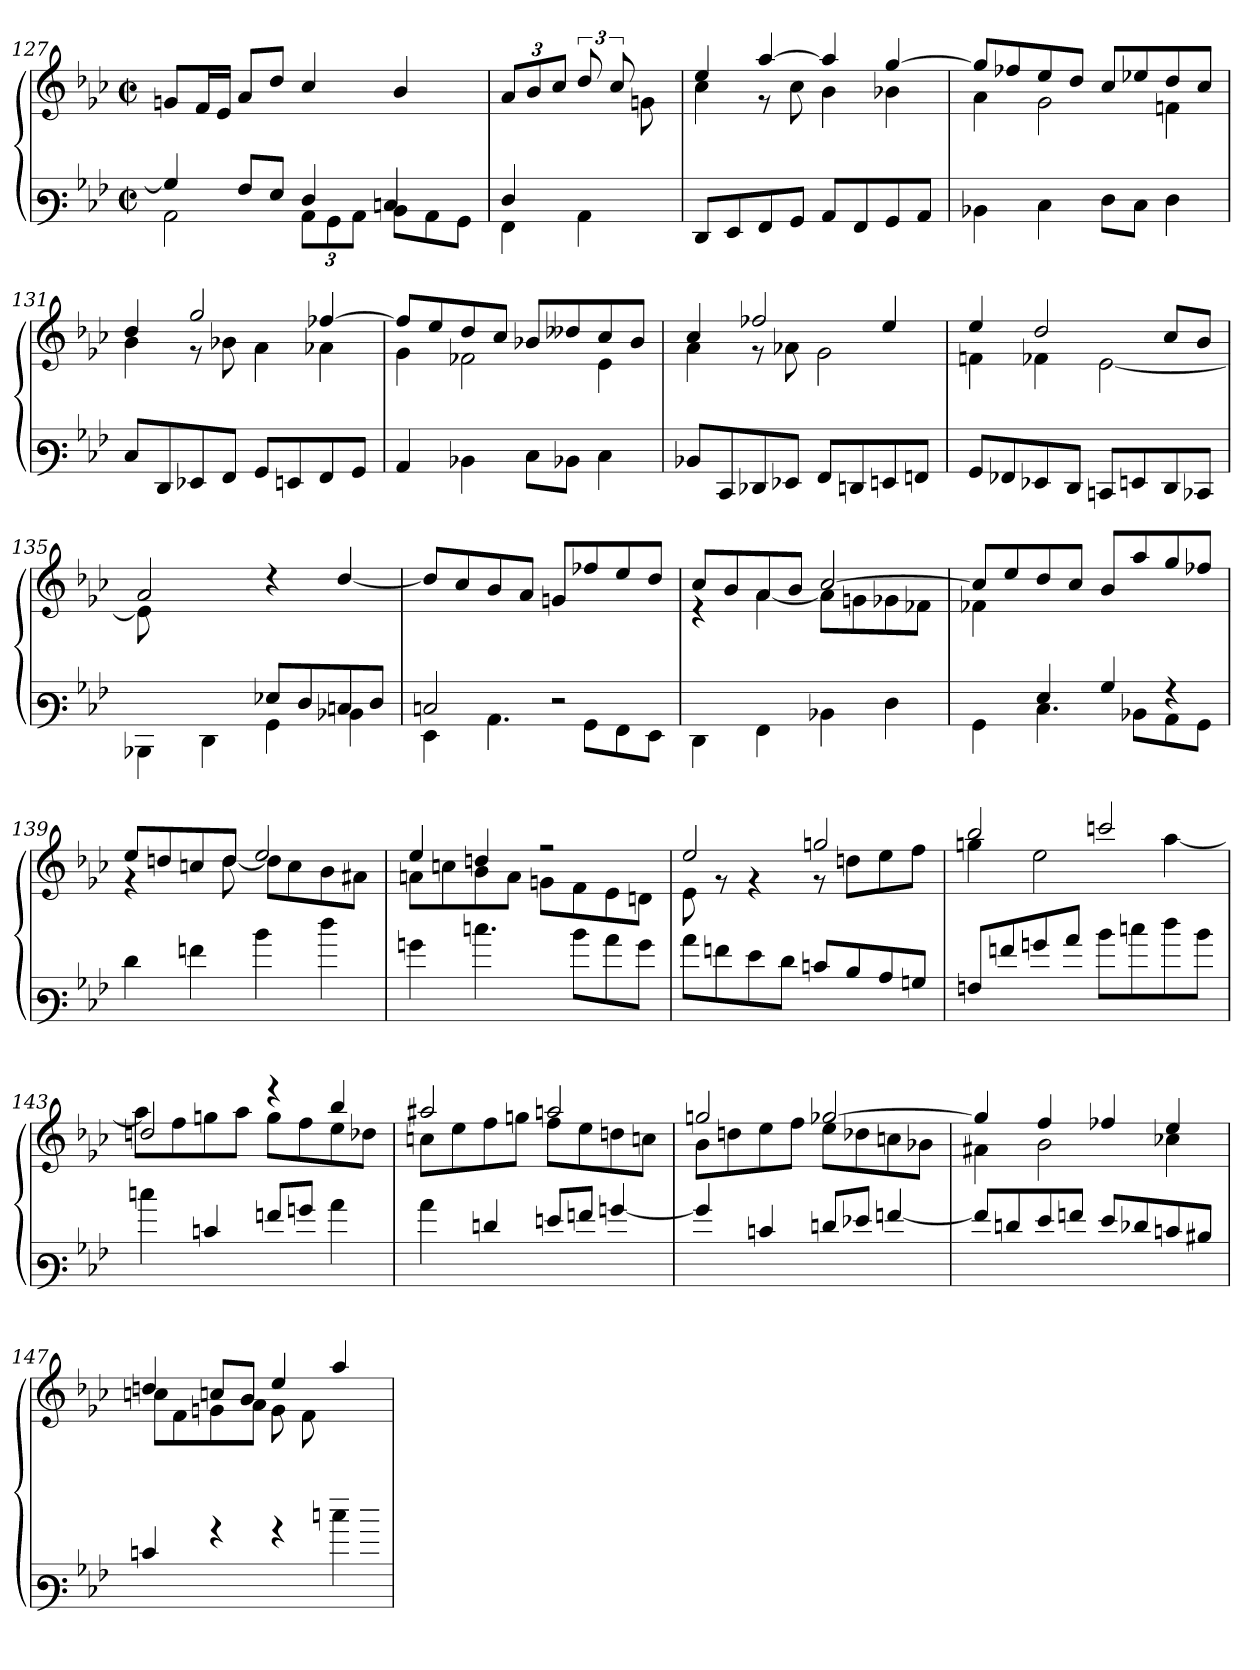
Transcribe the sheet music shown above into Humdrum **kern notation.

**kern	**kern
*part1	*part1
*staff2	*staff1
*clefF3	*clefG3
*k[b-e-a-]	*k[b-e-a-]
*M2/2	*M2/2
*met(c|)	*met(c|)
=127	=127
*^	*
2C\	4B-/]	8en/L
.	.	16d/L
.	.	16c/JJ
.	8A-/L	8f/L
.	8G/J	8b-/J
12C\L	4F/	4a-/
12BB-\	.	.
12C\J	.	.
8D\L	4En/	4g/
8C\	.	.
8BB-\J	8ryy	8ryy
=128	=128	=128
4F/	4AA-\	12f/L
.	.	12g/
.	.	12a-/J
24ryy	4C\	12b-/L
4ryy	.	.
.	.	12a-/
.	.	8en\
.	24ryy	.
*v	*v	*
!!LO:LB:g=z
=129	=129
*	*^
8FF/L	4cc/	4a-\
8GG/	.	.
8AA-/	[>4ff/	8re
8BB-/J	.	8a-\
8C/L	4ff/]	4g\
8AA-/	.	.
8BB-/	[>4ee-/	4g-X\
8C/J	.	.
=130	=130	=130
4D-X\	8ee-/L]	4f\
.	8dd-X/	.
4E-\	8cc/	2e-\
.	8b-/J	.
8F\L	8a-/L	.
8E-\J	8cc-X/	.
4F\	8b-/	4dn\
.	8a-/J	.
=131	=131	=131
8E-/L	4b-/	4g\
8FF/	.	.
8GG-X/	2ee-/	8re
8AA-/J	.	8g-X\
8BB-/L	.	4f\
8GGn/	.	.
8AA-/	[>4dd-X/	4f-X\
8BB-/J	.	.
=132	=132	=132
4C/	8dd-/L]	4e-\
.	8cc/	.
4D-X\	8b-/	2d-X\
.	8a-/J	.
8E-\L	8g-X/L	.
8D-X\J	8b--X/	.
4E-\	8a-/	4c\
.	8g-/J	.
=133	=133	=133
8D-X/L	4a-/	4f\
8EE-/	.	.
8FF-X/	2dd-X/	8re
8GG-X/J	.	8f-X\
8AA-/L	.	2e-\
8FFn/	.	.
8GGn/	4cc/	.
8AAn/J	.	.
!!LO:LB:g=z	!!
=134	=134	=134
8BB-/L	4cc/	4dn\
8AA-X/	.	.
8GG-X/	2b-/	4d-X\
8FF/J	.	.
8EEn/L	.	[<2c\
8GGn/	.	.
8FF/	8a-/L	.
8EE-X/J	8g/J	.
=135	=135	=135
*^	*	*
8ryy	4DD-X\	2f/	8c\L]
8c/	.	.	2..ryy
8B-/	4FF\	.	.
8A-/J	.	.	.
8G-X/L	4BB-\	4rb	.
8F/	.	.	.
8En/	4D-\	[>4b-/	.
8F/J	.	.	.
*	*	*v	*v
=136	=136	=136
2En/	4GG\	8b-/L]
.	.	8a-/
.	4.C\	8g/
.	.	8f/J
2rG	.	8en/L
.	8BB-\L	8dd-X/
.	8AA-\	8cc/
.	8GG\J	8b-/J
*v	*v	*
=137	=137
*	*^
4FF\	8a-/L	4rc
.	8g/	.
4AA-\	8f/	[<4f\
.	8g/J	.
4D-X\	[>2a-/	8f\L]
.	.	8en\
4F\	.	8e-X\
.	.	8d-\J
=138	=138	=138
*^	*	*
4ryy	4BB-\	8a-/L]	4d-X\
.	.	8cc/	.
4G/	4.E-\	8b-/	2.ryy
.	.	8a-/J	.
4B-/	.	8g/L	.
.	8D-X\L	8ff/	.
4rA	8C\	8ee-/	.
.	8BB-\J	8dd-X/J	.
*v	*v	*	*
!!LO:PB:g=z	!!
=139	=139	=139
4f\	8cc/L	4re
.	8b/	.
4a\	8a/	8ryy
.	8b/J	[<8b\
4dd\	2cc/	8b\L]
.	.	8a\
4ff\	.	8g\
.	.	8f#X\J
=140	=140	=140
4bn\	4cc/	8fn\L
.	.	8a\
4.ee\	4bn/	8g\
.	.	8f\J
.	2ree	8e\L
8dd\L	.	8d\
8cc\	.	8c\
8b\J	.	8Bn\J
=141	=141	=141
8cc\L	2cc/	8c\
8a\	.	8re
8g\	.	4re
8f\J	.	.
8e/L	2ee/	8re
8d/	.	8bn\L
8c/	.	8cc\
8B/J	.	8dd\J
=142	=142	=142
8A/L	2gg/	4ee\
8a/	.	.
8b/	.	2cc\
8cc/J	.	.
8dd\L	2aa/	.
8ee\	.	.
8ff\	.	[<4ff\
8dd\J	.	.
=143	=143	=143
4ee\	2b/	8ff\L]
.	.	8dd\
4e/	.	8ee\
.	.	8ff\J
8a/L	4rbb	8ee\L
8b/J	.	8dd\
4cc\	4gg/	8cc\
.	.	8b-X\J
!!LO:LB:g=z	!!
=144	=144	=144
4cc\	2ff#X/	8an\L
.	.	8cc\
4fn/	.	8dd\
.	.	8ee\J
8gn/L	2ffn/	8dd\L
8a/J	.	8cc\
[<4b/	.	8bn\
.	.	8an\J
=145	=145	=145
4b/]	2een/	8g\L
.	.	8bn\
4e/	.	8cc\
.	.	8dd\J
8fn/L	[>2ee-X/	8cc\L
8g-X/J	.	8b-X\
[<4a/	.	8an\
.	.	8g-\J
=146	=146	=146
8a/L]	4ee-/]	4f#X\
8fn/	.	.
8g/	4dd/	2g\
8a/J	.	.
8g/L	4dd-X/	.
8f-X/	.	.
8e/	4cc/	4a-X\
8d#X/J	.	.
=147	=147	=147
*^	*	*
2.ryy	4e/	4b/	8a\L
.	.	.	8d\
.	4rb	8an/L	8e\
.	.	8g/J	8f\J
.	4rb	4cc/	8e\L
.	.	.	8d\
8aa/	4ee\	4ff/	4ryy
8ggn/J	.	.	.
*v	*v	*	*
*	*v	*v
=	=
*-	*-
